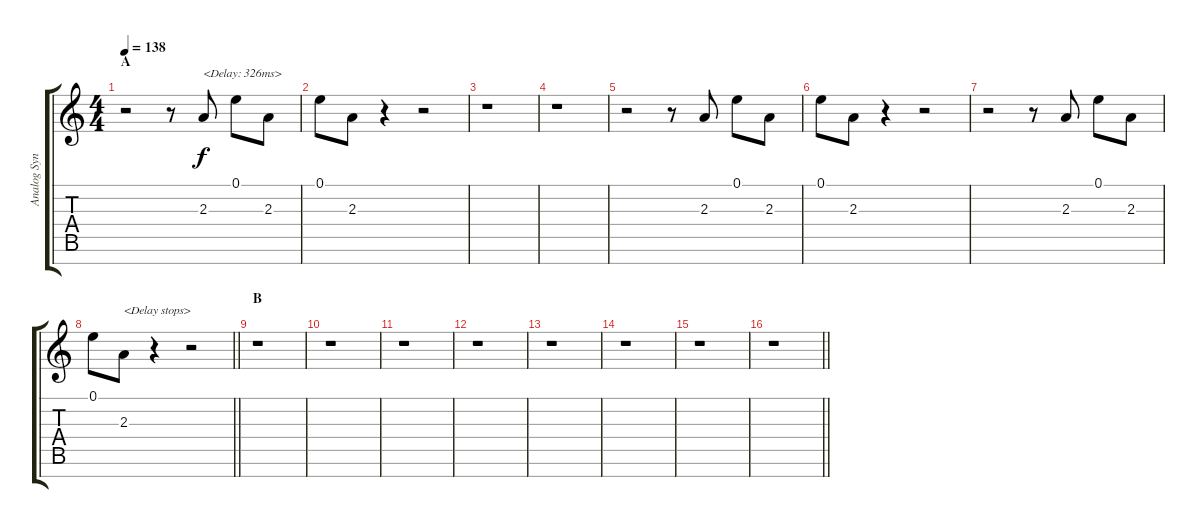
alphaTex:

\track ("Analog Synth. I" "Analog Syn") {instrument fx5brightness}
\staff {score tabs}
\tuning (E5 B4 G4 D4 A3 E3 B2) {hide}
\ts (4 4)
\section ("" "A")
\tempo 138
\clef g2
\ks c
r.2{dy f} r.8 2.3.8{txt "<Delay: 326ms>"} 0.1.8 2.3.8 |
0.1.8 2.3.8 r.4 r.2 |
r.1 |
r.1 |
r.2 r.8 2.3.8 0.1.8 2.3.8 |
0.1.8 2.3.8 r.4 r.2 |
r.2 r.8 2.3.8 0.1.8 2.3.8 |
\barLineRight lightlight
0.1.8 2.3.8{txt "<Delay stops>"} r.4 r.2 |
\section ("" "B")
r.1 |
r.1 |
r.1 |
r.1 |
r.1 |
r.1 |
r.1 |
\barLineRight lightlight
r.1
